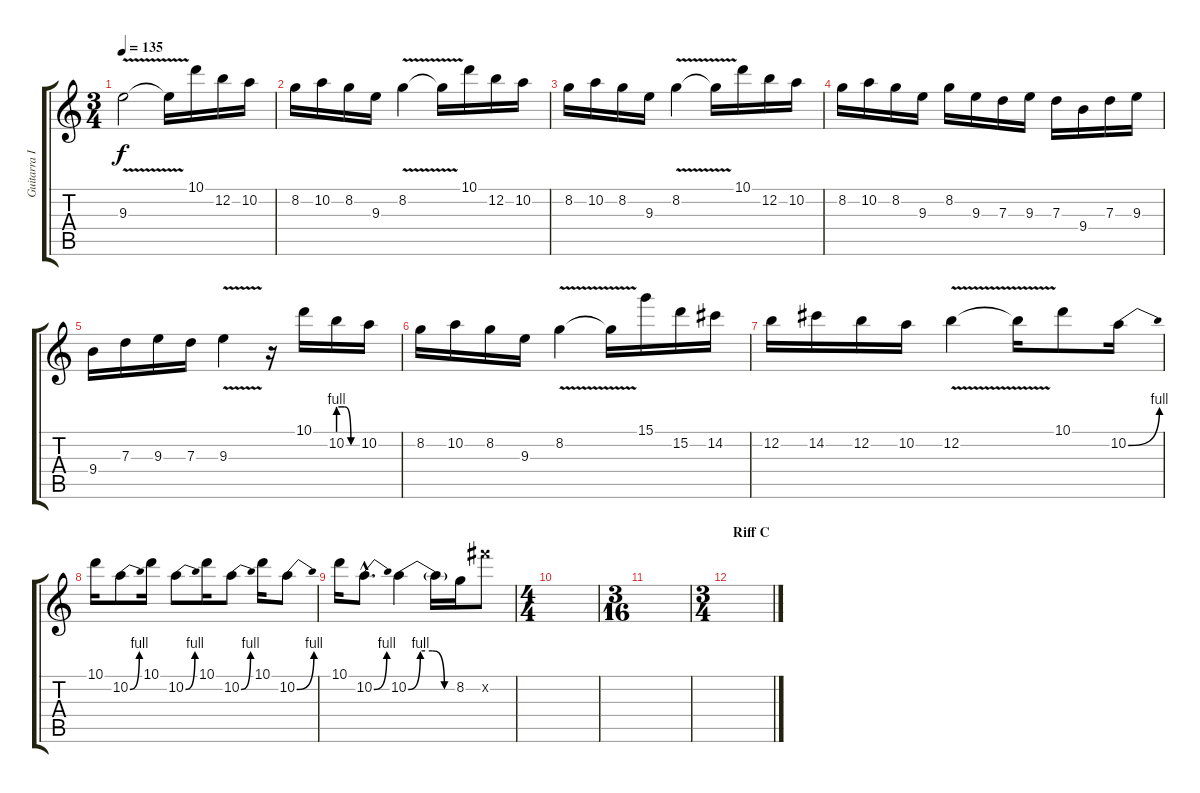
\track ("Guitarra IV" "Guitarra I") {instrument distortionguitar}
\staff {score tabs}
\tuning (E4 B3 G3 D3 A2 E2) {hide}
\ts (3 4)
\tempo 135
\clef g2
\ks c
9.3{v}.2{dy f} 9.3{t}.16 10.1.16 12.2.16 10.2.16 |
8.2.16 10.2.16 8.2.16 9.3.16 8.2{v}.4 8.2{t}.16 10.1.16 12.2.16 10.2.16 |
8.2.16 10.2.16 8.2.16 9.3.16 8.2{v}.4 8.2{t}.16 10.1.16 12.2.16 10.2.16 |
8.2.16 10.2.16 8.2.16 9.3.16 8.2.16 9.3.16 7.3.16 9.3.16 7.3.16 9.4.16 7.3.16 9.3.16 |
9.4.16 7.3.16 9.3.16 7.3.16 9.3{v}.4 r.16 10.1.16 10.2{be (custom 0 4 20 4 40 0 60 0)}.16 10.2.16 |
8.2.16 10.2.16 8.2.16 9.3.16 8.2{v}.4 8.2{t}.16 15.1.16 15.2.16 14.2.16 |
12.2.16 14.2.16 12.2.16 10.2.16 12.2{v}.4 12.2{t}.16 10.1.8 10.2{be (bend 0 0 60 4)}.16 |
10.1.16 10.2{be (bend 0 0 60 4)}.8 10.1.16 10.2{be (bend 0 0 60 4)}.8 10.1.16 10.2{be (bend 0 0 60 4)}.8 10.1.16 10.2{be (bend 0 0 60 4)}.8 |
10.1.16 10.2{be (bend 0 0 60 4) hac}.8{d} 10.2{be (custom 0 0 15 4 30 4 45 0 60 0)}.4 10.2{t}.16 8.2.16 19.2{x}.8 |
\ts (4 4)
|
\ts (3 16)
|
\ts (3 4)
\section ("" "Riff C")
